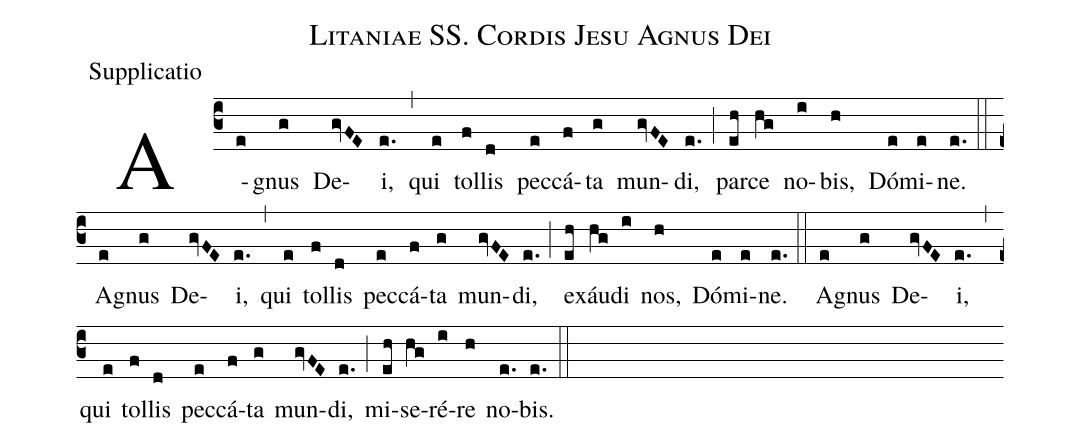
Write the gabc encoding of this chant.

name:Litaniae SS. Cordis Jesu Agnus Dei;
office-part:Supplicatio;
%%
(c3)
A(e)gnus(g) De(gvFE)i,(e.) (,) qui(e) tol(f)lis(d) pec(e)cá(f)ta(g) mun(gvFE)di,(e.) (;) par(eh)ce(hg) no(i)bis,(h) Dó(e)mi(e)ne.(e.) (::)
A(e)gnus(g) De(gvFE)i,(e.) (,) qui(e) tol(f)lis(d) pec(e)cá(f)ta(g) mun(gvFE)di,(e.) (;) e(eh)xáu(hg)di(i) nos,(h) Dó(e)mi(e)ne.(e.) (::)
A(e)gnus(g) De(gvFE)i,(e.) (,) qui(e) tol(f)lis(d) pec(e)cá(f)ta(g) mun(gvFE)di,(e.) (;) mi(eh)se(hg)ré(i)re(h) no(e.)bis.(e.) (::)

